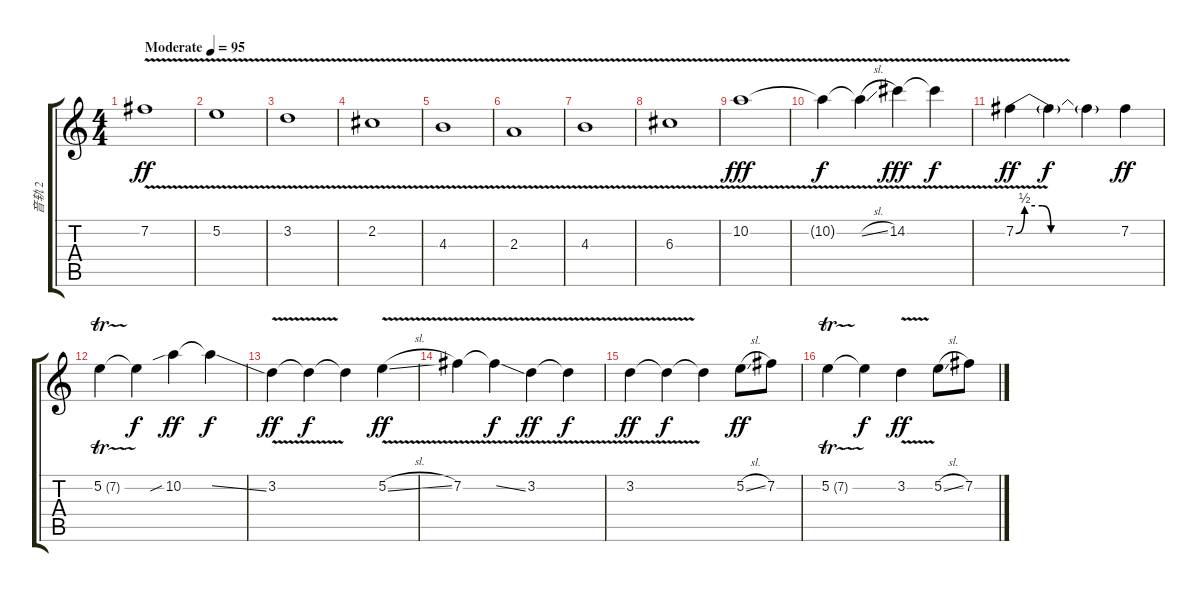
\track ("音轨 2" "音轨 2") {instrument overdrivenguitar}
\staff {score tabs}
\tuning (E4 B3 G3 D3 A2 E2) {hide}
\ts (4 4)
\tempo (95 "Moderate")
\clef g2
\ks c
7.2{v}.1{dy ff instrument overdrivenguitar} |
5.2{v}.1 |
3.2{v}.1{txt ""} |
2.2{v}.1 |
4.3{v}.1 |
2.3{v}.1 |
4.3{v}.1 |
6.3{v}.1 |
10.2{v}.1{dy fff} |
10.2{v t}.4{dy f} 10.2{v sl t}.4 14.2{v}.4{txt "" dy fff} 14.2{t}.4{dy f} |
7.2{be (custom 0 0 5 2 15 2 20 0 60 0) v}.4{dy ff} 7.2{t}.4{dy f} 7.2{t}.4 7.2.4{dy ff} |
5.2{tr (7 32)}.4 5.2{t}.4{dy f} 10.2{sib}.4{dy ff} 10.2{ss t}.4{dy f} |
3.2{v}.4{dy ff} 3.2{t}.4{txt "" dy f} 3.2{t}.4 5.2{v sl}.4{dy ff} |
7.2{v}.4 7.2{v ss t}.4{dy f} 3.2{v}.4{dy ff} 3.2{t}.4{dy f} |
3.2{v}.4{dy ff} 3.2{t}.4{dy f} 3.2{t}.4 5.2{sl}.8{dy ff} 7.2.8 |
5.2{tr (7 32)}.4 5.2{t}.4{dy f} 3.2{v}.4{dy ff} 5.2{sl}.8 7.2.8
